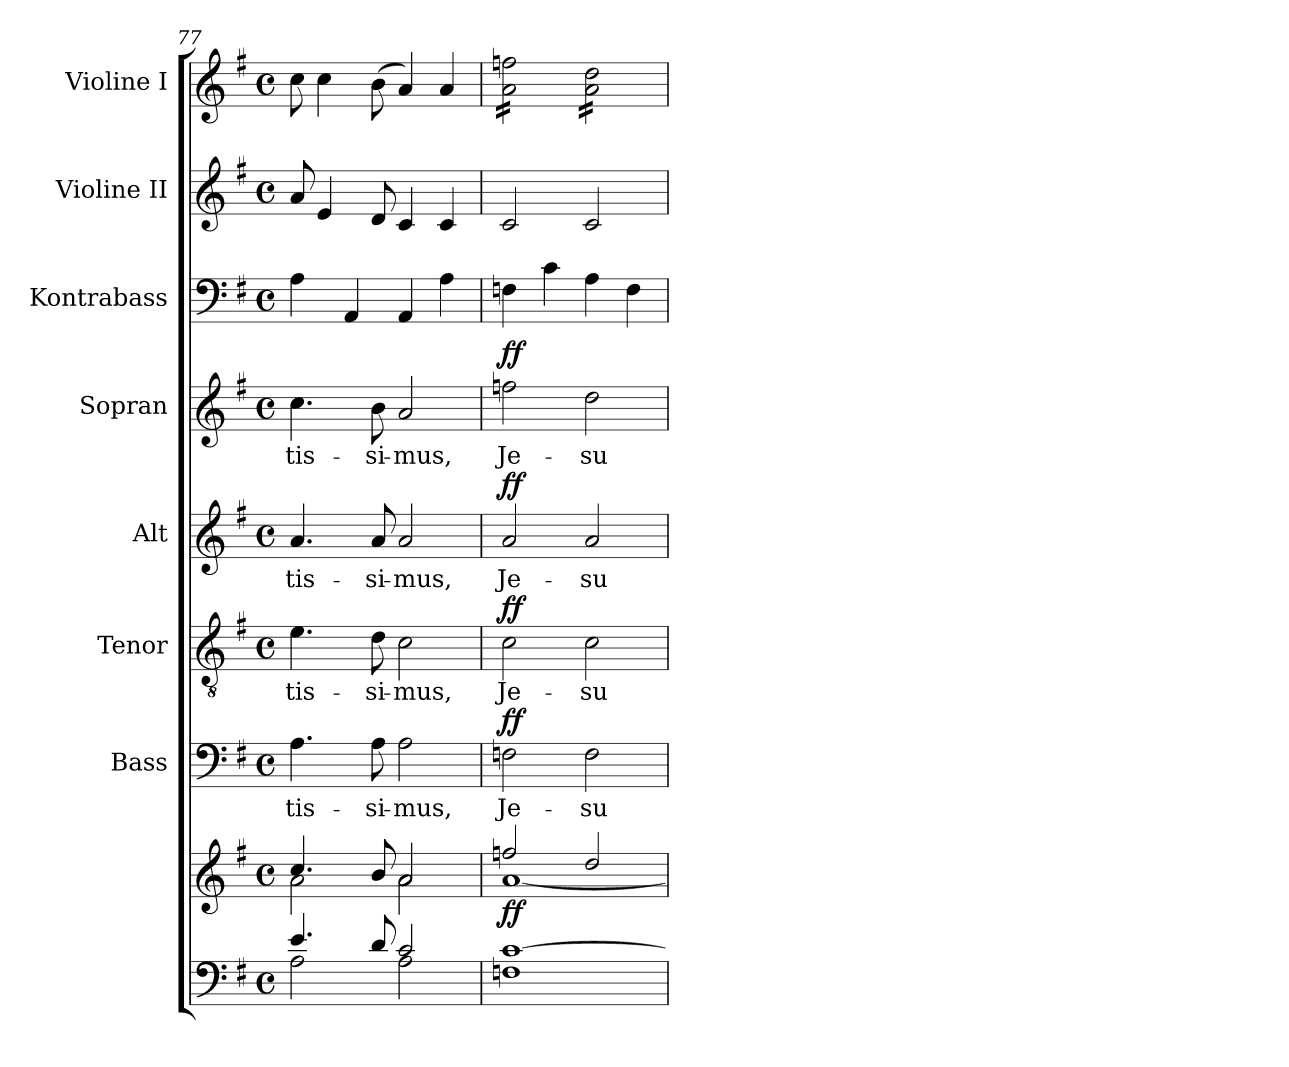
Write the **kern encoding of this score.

**kern	**kern	**dynam	**kern	**text	**dynam	**kern	**text	**dynam	**kern	**text	**dynam	**kern	**text	**dynam	**kern	**kern	**kern
*part8	*part8	*part8	*part7	*part7	*part7	*part6	*part6	*part6	*part5	*part5	*part5	*part4	*part4	*part4	*part3	*part2	*part1
*staff9	*staff8	*staff8/9	*staff7	*staff7	*staff7	*staff6	*staff6	*staff6	*staff5	*staff5	*staff5	*staff4	*staff4	*staff4	*staff3	*staff2	*staff1
*	*	*	*I"Bass	*	*	*I"Tenor	*	*	*I"Alt	*	*	*I"Sopran	*	*	*I"Kontrabass	*I"Violine II	*I"Violine I
*	*	*	*I'B.	*	*	*I'T.	*	*	*I'A.	*	*	*I'S.	*	*	*I'Kb.	*I'Vl. II	*I'Vl. I
*clefF4	*clefG2	*	*clefF4	*	*	*clefGv2	*	*	*clefG2	*	*	*clefG2	*	*	*clefF4	*clefG2	*clefG2
*	*	*	*	*	*	*	*	*	*	*	*	*	*	*	*ITrd7c12	*	*
*k[f#]	*k[f#]	*	*k[f#]	*	*	*k[f#]	*	*	*k[f#]	*	*	*k[f#]	*	*	*k[f#]	*k[f#]	*k[f#]
*G:	*G:	*	*G:	*	*	*G:	*	*	*G:	*	*	*G:	*	*	*G:	*G:	*G:
*M4/4	*M4/4	*	*M4/4	*	*	*M4/4	*	*	*M4/4	*	*	*M4/4	*	*	*M4/4	*M4/4	*M4/4
*met(c)	*met(c)	*	*met(c)	*	*	*met(c)	*	*	*met(c)	*	*	*met(c)	*	*	*met(c)	*met(c)	*met(c)
=77	=77	=77	=77	=77	=77	=77	=77	=77	=77	=77	=77	=77	=77	=77	=77	=77	=77
*^	*^	*	*	*	*	*	*	*	*	*	*	*	*	*	*	*	*
!	!	!	!	!	!	!LO:LY:b	!	!	!LO:LY:b	!	!	!LO:LY:b	!	!	!LO:LY:b	!	!	!	!
4.e/	2A\	4.cc/	2a\	.	4.A\	-tis-	.	4.e\	-tis-	.	4.a/	-tis-	.	4.cc\	-tis-	.	4AA\	8a/	8cc\
.	.	.	.	.	.	.	.	.	.	.	.	.	.	.	.	.	.	4e/	4cc\
.	.	.	.	.	.	.	.	.	.	.	.	.	.	.	.	.	4AAA/	.	.
!	!	!	!	!	!	!LO:LY:b	!	!	!LO:LY:b	!	!	!LO:LY:b	!	!	!LO:LY:b	!	!	!	!
8d/	.	8b/	.	.	8A\	-si-	.	8d\	-si-	.	8a/	-si-	.	8b\	-si-	.	.	8d/	(>8b\
!	!	!	!	!	!	!LO:LY:b	!	!	!LO:LY:b	!	!	!LO:LY:b	!	!	!LO:LY:b	!	!	!	!
2c/	2A\	2a/	2a\	.	2A\	-mus,	.	2c\	-mus,	.	2a/	-mus,	.	2a/	-mus,	.	4AAA/	4c/	4a/)
.	.	.	.	.	.	.	.	.	.	.	.	.	.	.	.	.	4AA\	4c/	4a/
!!LO:PB:g=z
=78	=78	=78	=78	=78	=78	=78	=78	=78	=78	=78	=78	=78	=78	=78	=78	=78	=78	=78	=78
!	!	!	!	!LO:DY:b	!	!LO:LY:b	!LO:DY:a	!	!LO:LY:b	!LO:DY:a	!	!LO:LY:b	!LO:DY:a	!	!LO:LY:b	!LO:DY:a	!	!	!
*	*	*	*	*	*	*	*	*	*	*	*	*	*	*	*	*	*	*	*tremolo
[>1c	1Fn	2ffn/	[<1a	ff	2Fn\	Je-	ff	2c\	Je-	ff	2a/	Je-	ff	2ffn\	Je-	ff	4FFn\	2c/	16a\ 16ffn\LL
.	.	.	.	.	.	.	.	.	.	.	.	.	.	.	.	.	.	.	16a\ 16ffn\
.	.	.	.	.	.	.	.	.	.	.	.	.	.	.	.	.	.	.	16a\ 16ffn\
.	.	.	.	.	.	.	.	.	.	.	.	.	.	.	.	.	.	.	16a\ 16ffn\
.	.	.	.	.	.	.	.	.	.	.	.	.	.	.	.	.	4C\	.	16a\ 16ffn\
.	.	.	.	.	.	.	.	.	.	.	.	.	.	.	.	.	.	.	16a\ 16ffn\
.	.	.	.	.	.	.	.	.	.	.	.	.	.	.	.	.	.	.	16a\ 16ffn\
.	.	.	.	.	.	.	.	.	.	.	.	.	.	.	.	.	.	.	16a\ 16ffn\JJ
!	!	!	!	!	!	!LO:LY:b	!	!	!LO:LY:b	!	!	!LO:LY:b	!	!	!LO:LY:b	!	!	!	!
.	.	2dd/	.	.	2F\	-su	.	2c\	-su	.	2a/	-su	.	2dd\	-su	.	4AA\	2c/	16a\ 16dd\LL
.	.	.	.	.	.	.	.	.	.	.	.	.	.	.	.	.	.	.	16a\ 16dd\
.	.	.	.	.	.	.	.	.	.	.	.	.	.	.	.	.	.	.	16a\ 16dd\
.	.	.	.	.	.	.	.	.	.	.	.	.	.	.	.	.	.	.	16a\ 16dd\
.	.	.	.	.	.	.	.	.	.	.	.	.	.	.	.	.	4FF\	.	16a\ 16dd\
.	.	.	.	.	.	.	.	.	.	.	.	.	.	.	.	.	.	.	16a\ 16dd\
.	.	.	.	.	.	.	.	.	.	.	.	.	.	.	.	.	.	.	16a\ 16dd\
.	.	.	.	.	.	.	.	.	.	.	.	.	.	.	.	.	.	.	16a\ 16dd\JJ
*	*	*	*	*	*	*	*	*	*	*	*	*	*	*	*	*	*	*	*Xtremolo
*v	*v	*	*	*	*	*	*	*	*	*	*	*	*	*	*	*	*	*	*
*	*v	*v	*	*	*	*	*	*	*	*	*	*	*	*	*	*	*	*
=	=	=	=	=	=	=	=	=	=	=	=	=	=	=	=	=	=
*-	*-	*-	*-	*-	*-	*-	*-	*-	*-	*-	*-	*-	*-	*-	*-	*-	*-
